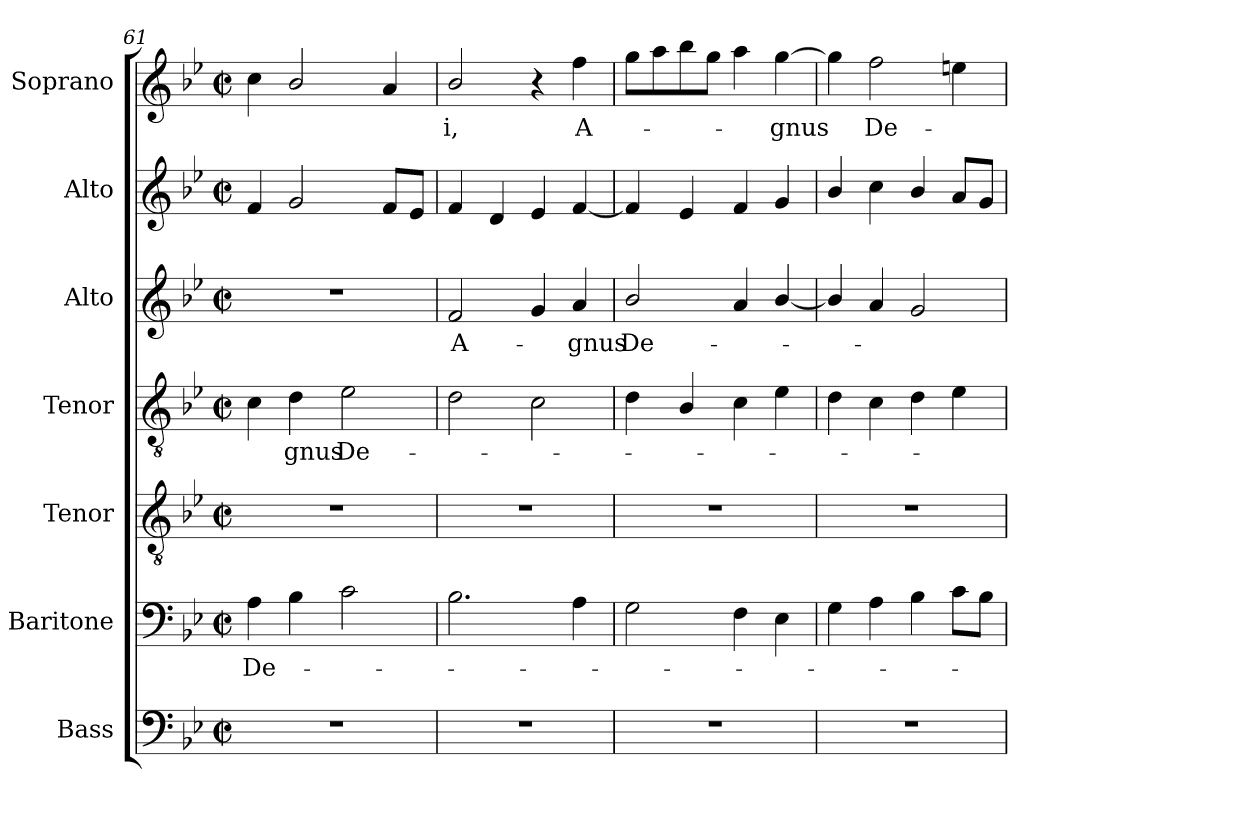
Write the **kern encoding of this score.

**kern	**kern	**text	**kern	**kern	**text	**kern	**text	**kern	**kern	**text
*part7	*part6	*part6	*part5	*part4	*part4	*part3	*part3	*part2	*part1	*part1
*staff7	*staff6	*staff6	*staff5	*staff4	*staff4	*staff3	*staff3	*staff2	*staff1	*staff1
*I"Bass	*I"Baritone	*	*I"Tenor	*I"Tenor	*	*I"Alto	*	*I"Alto	*I"Soprano	*
*I'B.	*I'Bar.	*	*I'T.	*I'T.	*	*I'A.	*	*I'A.	*I'S.	*
*clefF4	*clefF4	*	*clefGv2	*clefGv2	*	*clefG2	*	*clefG2	*clefG2	*
*	*	*	*ITrd7c12	*ITrd7c12	*	*	*	*	*	*
*k[b-e-]	*k[b-e-]	*	*k[b-e-]	*k[b-e-]	*	*k[b-e-]	*	*k[b-e-]	*k[b-e-]	*
*B-:	*B-:	*	*B-:	*B-:	*	*B-:	*	*B-:	*B-:	*
*M2/2	*M2/2	*	*M2/2	*M2/2	*	*M2/2	*	*M2/2	*M2/2	*
*met(c|)	*met(c|)	*	*met(c|)	*met(c|)	*	*met(c|)	*	*met(c|)	*met(c|)	*
=61	=61	=61	=61	=61	=61	=61	=61	=61	=61	=61
!	!	!LO:LY:b:color=#000000	!	!	!	!	!	!	!	!
1r	4Ai\	De-	1r	4Ci\	.	1r	.	4fi/	4cci\	.
!	!	!	!	!	!LO:LY:b:color=#000000	!	!	!	!	!
.	4B-i\	.	.	4Di\	-gnus	.	.	2gi/	2b-i/	.
!	!	!	!	!	!LO:LY:b:color=#000000	!	!	!	!	!
.	2ci\	.	.	2E-i\	De-	.	.	.	.	.
.	.	.	.	.	.	.	.	8fi/L	4ai/	.
.	.	.	.	.	.	.	.	8e-i/J	.	.
=62	=62	=62	=62	=62	=62	=62	=62	=62	=62	=62
!	!	!	!	!	!	!	!LO:LY:b:color=#000000	!	!	!
!	!	!	!	!	!	!	!	!	!	!LO:LY:b:color=#000000
1r	2.B-i\	.	1r	2Di\	.	2fi/	A-	4fi/	2b-i/	-i,
.	.	.	.	.	.	.	.	4di/	.	.
.	.	.	.	2Ci\	.	4gi/	.	4e-i/	4r	.
!	!	!	!	!	!	!	!LO:LY:b:color=#000000	!	!	!
!	!	!	!	!	!	!	!	!	!	!LO:LY:b:color=#000000
.	4Ai\	.	.	.	.	4ai/	-gnus	[4fi/	4ffi\	A-
=63	=63	=63	=63	=63	=63	=63	=63	=63	=63	=63
!	!	!	!	!	!	!	!LO:LY:b:color=#000000	!	!	!
1r	2Gi\	.	1r	4Di\	.	2b-i/	De-	4fi/]	8ggi\L	.
.	.	.	.	.	.	.	.	.	8aai\	.
.	.	.	.	4BB-i/	.	.	.	4e-i/	8bb-i\	.
.	.	.	.	.	.	.	.	.	8ggi\J	.
.	4Fi\	.	.	4Ci\	.	4ai/	.	4fi/	4aai\	.
!	!	!	!	!	!	!	!	!	!	!LO:LY:b:color=#000000
.	4E-i\	.	.	4E-i\	.	[4b-i/	.	4gi/	[4ggi\	-gnus
!!LO:PB:g=z
=64	=64	=64	=64	=64	=64	=64	=64	=64	=64	=64
1r	4Gi\	.	1r	4Di\	.	4b-i/]	.	4b-i/	4ggi\]	.
!	!	!	!	!	!	!	!	!	!	!LO:LY:b:color=#000000
.	4Ai\	.	.	4Ci\	.	4ai/	.	4cci\	2ffi\	De-
.	4B-i\	.	.	4Di\	.	2gi/	.	4b-i/	.	.
.	8ci\L	.	.	4E-i\	.	.	.	8ai/L	4eei\	.
.	8B-i\J	.	.	.	.	.	.	8gi/J	.	.
=	=	=	=	=	=	=	=	=	=	=
*-	*-	*-	*-	*-	*-	*-	*-	*-	*-	*-
